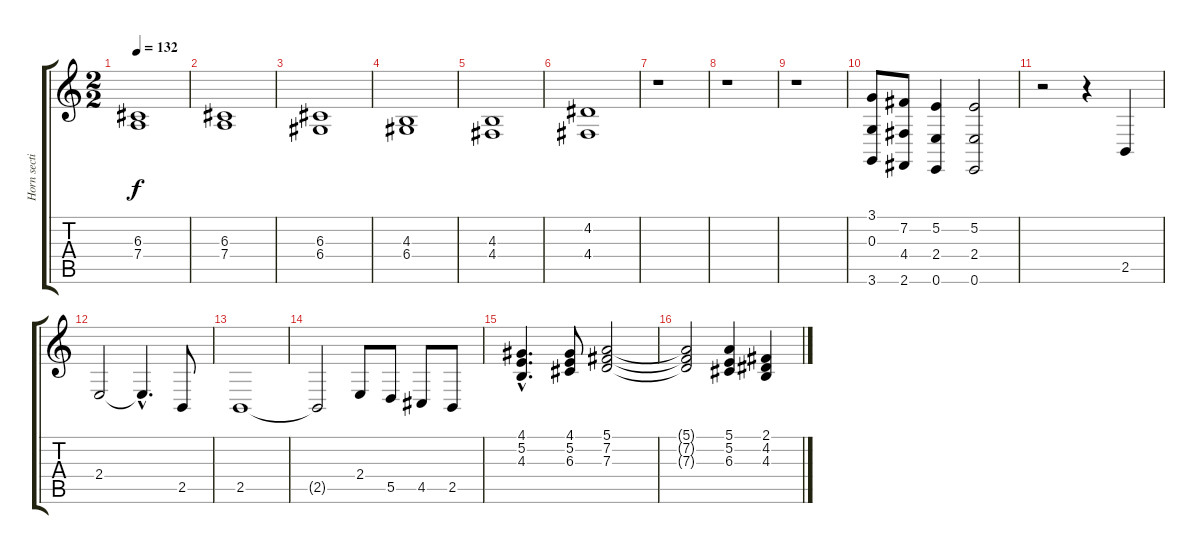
\track ("Horn section" "Horn secti") {instrument brasssection}
\staff {score tabs}
\tuning (E4 B3 G3 D3 A2 E2) {hide}
\ts (2 2)
\tempo 132
\clef g2
\ks c
(6.3 7.4).1{dy f} |
(6.3 7.4).1 |
(6.3 6.4).1 |
(4.3 6.4).1 |
(4.3 4.4).1 |
(4.2 4.4).1 |
r.1 |
r.1 |
r.1 |
(3.1 0.3 3.6).8{volume 6 balance 11 instrument brasssection} (7.2 4.4 2.6).8 (5.2 2.4 0.6).4 (5.2 2.4 0.6).2 |
r.2 r.4 2.5.4{instrument trombone} |
2.4.2 2.4{hac t}.4{d} 2.5.8 |
2.5.1 |
2.5{t}.2 2.4.8 5.5.8 4.5.8 2.5.8 |
(4.1{hac} 5.2{hac} 4.3{hac}).4{d instrument brasssection} (4.1 5.2 6.3).8 (5.1 7.2 7.3).2 |
(5.1{t} 7.2{t} 7.3{t}).2 (5.1 5.2 6.3).4 (2.1 4.2 4.3).4
